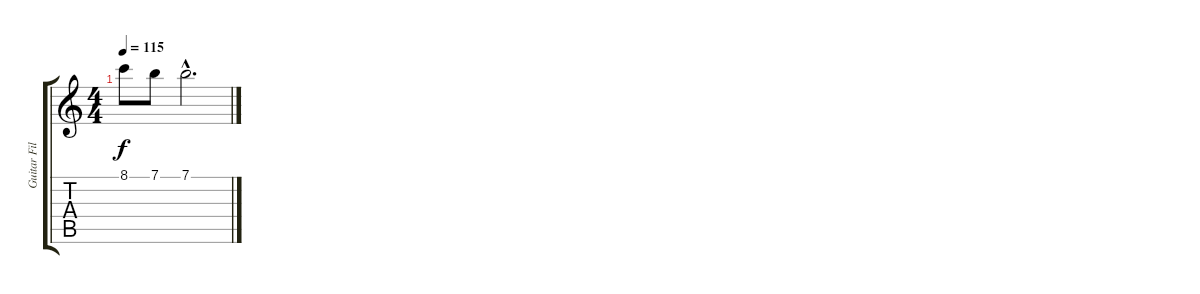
\track ("Guitar Fill" "Guitar Fil") {instrument electricguitarclean}
\staff {score tabs}
\tuning (E4 B3 G3 D3 A2 E2) {hide}
\ts (4 4)
\tempo 115
\clef g2
\ks c
8.1.8{dy f} 7.1.8 7.1{hac}.2{d}
